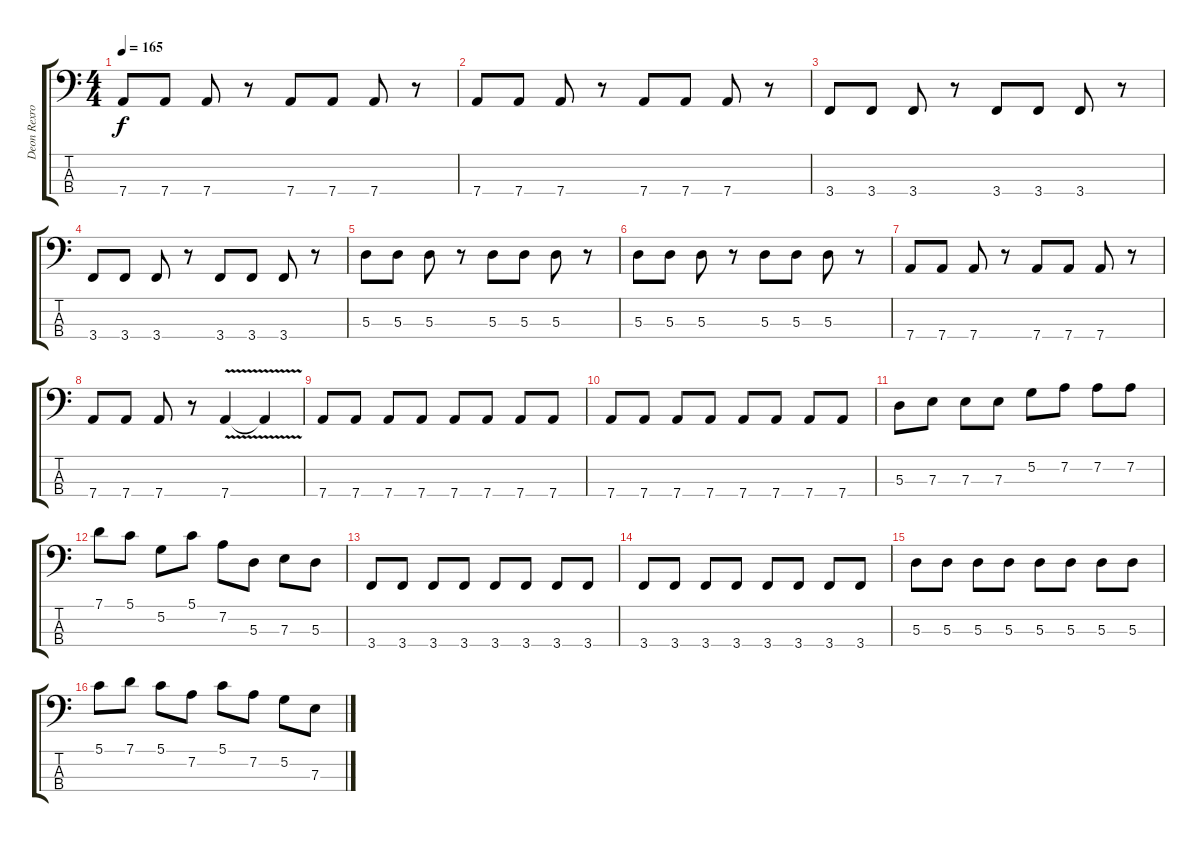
\track ("Deon Rexroat" "Deon Rexro") {instrument electricbasspick}
\staff {score tabs}
\tuning (G2 D2 A1 D1) {hide}
\ts (4 4)
\tempo 165
\clef f4
\ks c
7.4.8{dy f} 7.4.8 7.4.8 r.8 7.4.8 7.4.8 7.4.8 r.8 |
7.4.8 7.4.8 7.4.8 r.8 7.4.8 7.4.8 7.4.8 r.8 |
3.4.8 3.4.8 3.4.8 r.8 3.4.8 3.4.8 3.4.8 r.8 |
3.4.8 3.4.8 3.4.8 r.8 3.4.8 3.4.8 3.4.8 r.8 |
5.3.8 5.3.8 5.3.8 r.8 5.3.8 5.3.8 5.3.8 r.8 |
5.3.8 5.3.8 5.3.8 r.8 5.3.8 5.3.8 5.3.8 r.8 |
7.4.8 7.4.8 7.4.8 r.8 7.4.8 7.4.8 7.4.8 r.8 |
7.4.8 7.4.8 7.4.8 r.8 7.4{v}.4 7.4{t}.4 |
7.4.8 7.4.8 7.4.8 7.4.8 7.4.8 7.4.8 7.4.8 7.4.8 |
7.4.8 7.4.8 7.4.8 7.4.8 7.4.8 7.4.8 7.4.8 7.4.8 |
5.3.8 7.3.8 7.3.8 7.3.8 5.2.8 7.2.8 7.2.8 7.2.8 |
7.1.8 5.1.8 5.2.8 5.1.8 7.2.8 5.3.8 7.3.8 5.3.8 |
3.4.8 3.4.8 3.4.8 3.4.8 3.4.8 3.4.8 3.4.8 3.4.8 |
3.4.8 3.4.8 3.4.8 3.4.8 3.4.8 3.4.8 3.4.8 3.4.8 |
5.3.8 5.3.8 5.3.8 5.3.8 5.3.8 5.3.8 5.3.8 5.3.8 |
5.1.8 7.1.8 5.1.8 7.2.8 5.1.8 7.2.8 5.2.8 7.3.8
